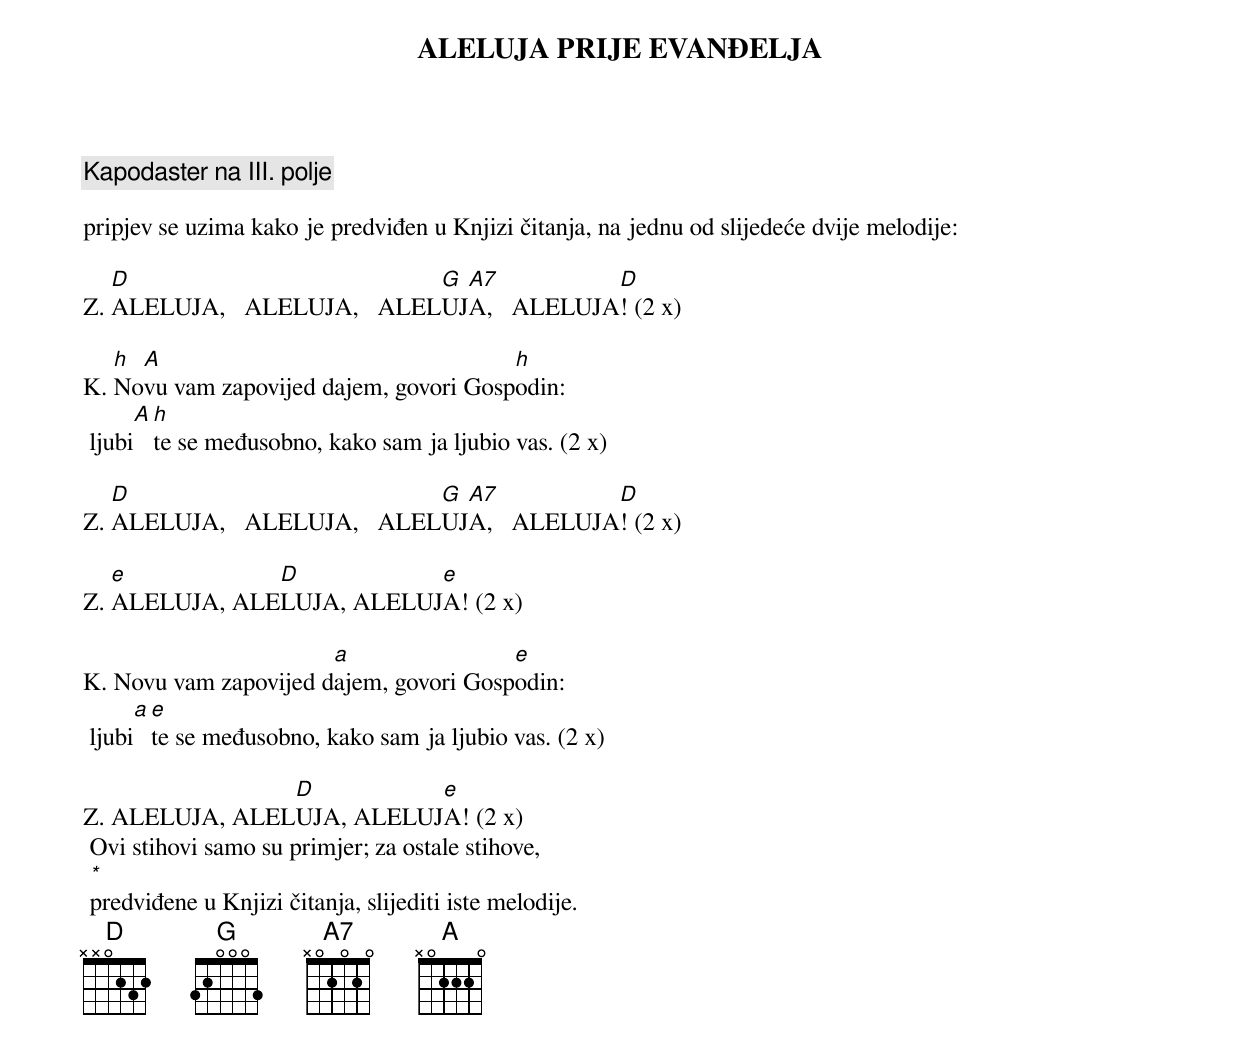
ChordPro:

{title: ALELUJA PRIJE EVANĐELJA}

{comment: Kapodaster na III. polje}

pripjev se uzima kako je predviđen u Knjizi čitanja, na jednu od slijedeće dvije melodije:

Z.	[D]ALELUJA,   ALELUJA,   ALEL[G]UJ[A7]A,   ALELUJA[D]! (2 x)

K.	[h]No[A]vu vam zapovijed dajem, govori Gosp[h]odin:
	ljubi[A][h]te se međusobno, kako sam ja ljubio vas. (2 x)

Z.	[D]ALELUJA,   ALELUJA,   ALEL[G]UJ[A7]A,   ALELUJA[D]! (2 x)

Z.	[e]ALELUJA, ALE[D]LUJA, ALELUJ[e]A! (2 x)

K.	Novu vam zapovijed d[a]ajem, govori Gosp[e]odin:
	ljubi[a][e]te se međusobno, kako sam ja ljubio vas. (2 x)

Z.	ALELUJA, ALEL[D]UJA, ALELUJ[e]A! (2 x)
	Ovi stihovi samo su primjer; za ostale stihove,
	[*]predviđene u Knjizi čitanja, slijediti iste melodije.
